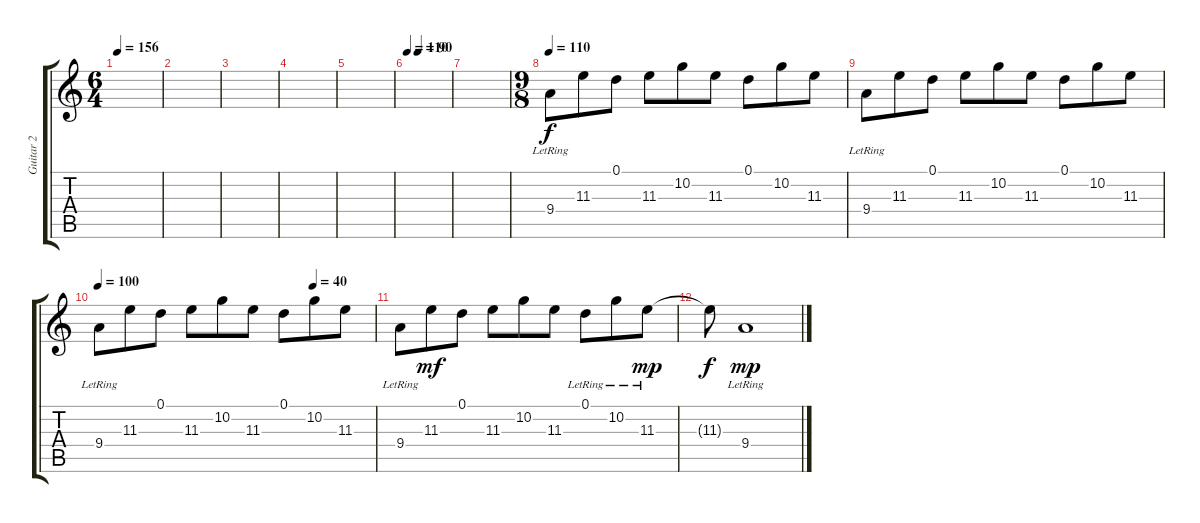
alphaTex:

\track ("Guitar 2" "Guitar 2") {instrument distortionguitar}
\staff {score tabs}
\tuning (D4 A3 F3 C3 G2 D2) {hide}
\ts (6 4)
\tempo 156
\clef g2
\ks c
|
|
|
|
|
\tempo 110
\tempo (90 0.25)
|
|
\ts (9 8)
\tempo 110
9.4{lr}.8{instrument acousticguitarsteel} 11.3.8 0.1.8 11.3.8 10.2.8 11.3.8 0.1.8 10.2.8 11.3.8 |
9.4{lr}.8 11.3.8 0.1.8 11.3.8 10.2.8 11.3.8 0.1.8 10.2.8 11.3.8 |
\tempo 100
\tempo (40 0.7777777777777778)
9.4{lr}.8 11.3.8 0.1.8 11.3.8 10.2.8 11.3.8 0.1.8 10.2.8 11.3.8 |
9.4{lr}.8 11.3.8{dy mf} 0.1.8 11.3.8 10.2.8 11.3.8 0.1{lr}.8 10.2{lr}.8 11.3{lr}.8{dy mp} |
11.3{t}.8{dy f} 9.4{lr}.1{dy mp}
